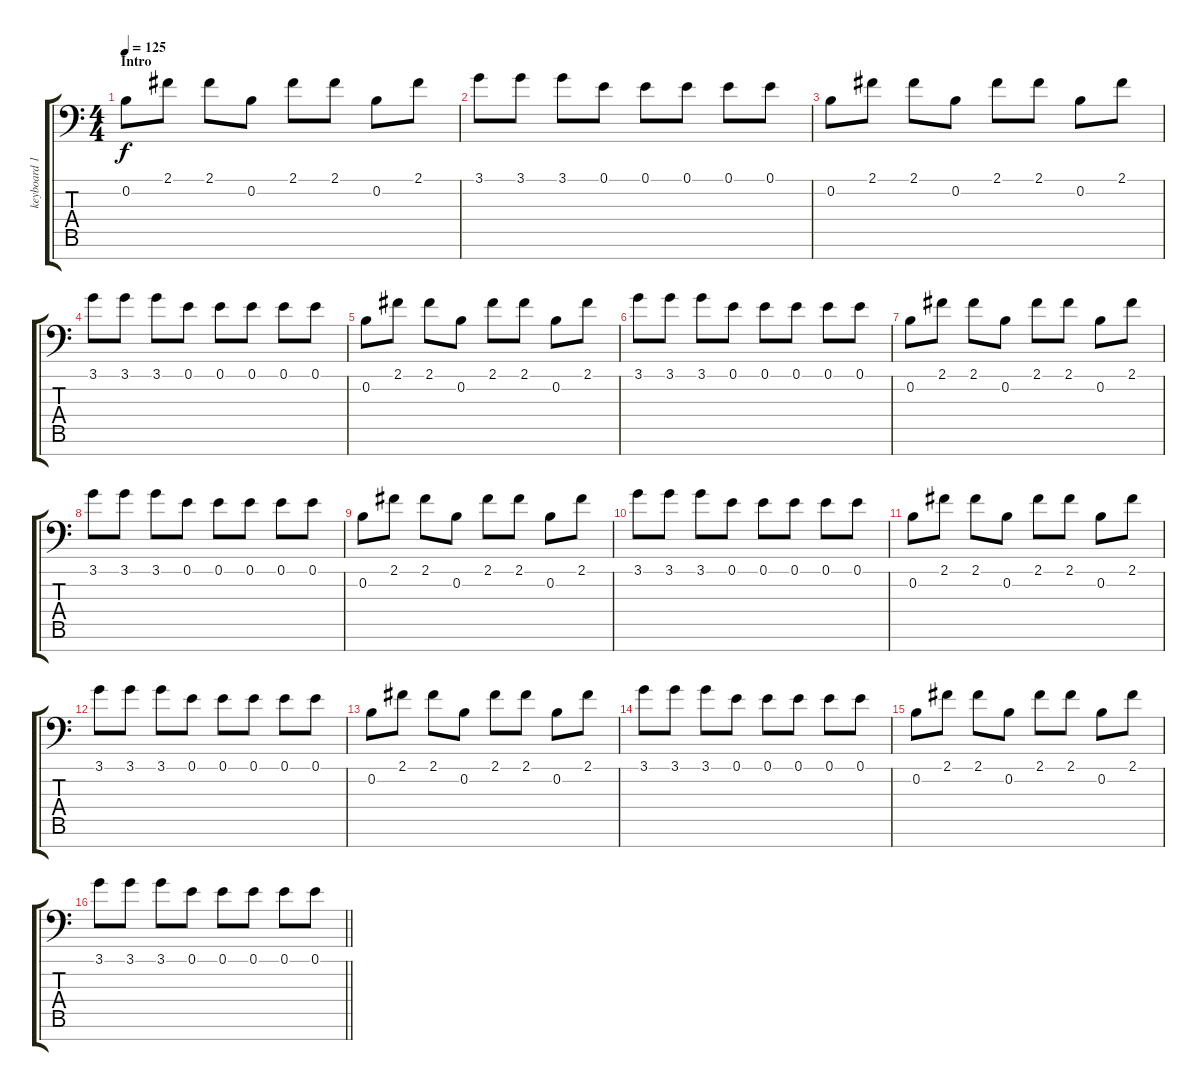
\track ("keyboard 1" "keyboard 1") {instrument lead2sawtooth}
\staff {score tabs}
\tuning (E4 B3 G3 D3 A2 E2 A1) {hide}
\ts (4 4)
\section ("" "Intro")
\tempo 125
\clef f4
\ks c
0.2.8{dy f instrument lead2sawtooth} 2.1.8 2.1.8 0.2.8 2.1.8 2.1.8 0.2.8 2.1.8 |
3.1.8 3.1.8 3.1.8 0.1.8 0.1.8 0.1.8 0.1.8 0.1.8 |
0.2.8 2.1.8 2.1.8 0.2.8 2.1.8 2.1.8 0.2.8 2.1.8 |
3.1.8 3.1.8 3.1.8 0.1.8 0.1.8 0.1.8 0.1.8 0.1.8 |
0.2.8 2.1.8 2.1.8 0.2.8 2.1.8 2.1.8 0.2.8 2.1.8 |
3.1.8 3.1.8 3.1.8 0.1.8 0.1.8 0.1.8 0.1.8 0.1.8 |
0.2.8 2.1.8 2.1.8 0.2.8 2.1.8 2.1.8 0.2.8 2.1.8 |
3.1.8 3.1.8 3.1.8 0.1.8 0.1.8 0.1.8 0.1.8 0.1.8 |
0.2.8 2.1.8 2.1.8 0.2.8 2.1.8 2.1.8 0.2.8 2.1.8 |
3.1.8 3.1.8 3.1.8 0.1.8 0.1.8 0.1.8 0.1.8 0.1.8 |
0.2.8 2.1.8 2.1.8 0.2.8 2.1.8 2.1.8 0.2.8 2.1.8 |
3.1.8 3.1.8 3.1.8 0.1.8 0.1.8 0.1.8 0.1.8 0.1.8 |
0.2.8 2.1.8 2.1.8 0.2.8 2.1.8 2.1.8 0.2.8 2.1.8 |
3.1.8 3.1.8 3.1.8 0.1.8 0.1.8 0.1.8 0.1.8 0.1.8 |
0.2.8 2.1.8 2.1.8 0.2.8 2.1.8 2.1.8 0.2.8 2.1.8 |
\barLineRight lightlight
3.1.8 3.1.8 3.1.8 0.1.8 0.1.8 0.1.8 0.1.8 0.1.8
